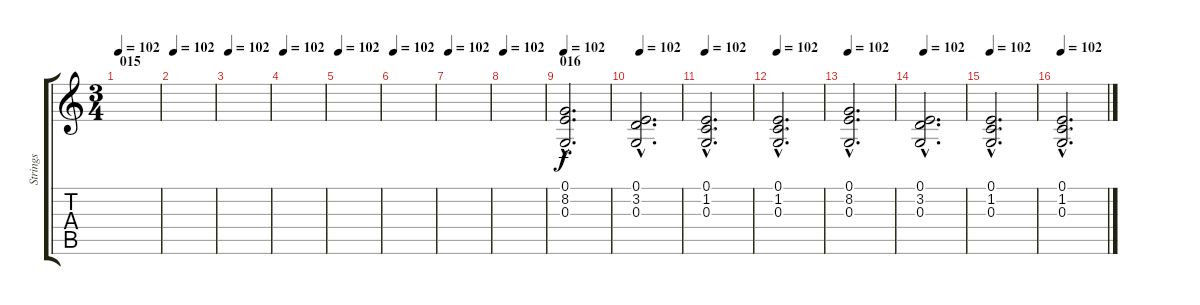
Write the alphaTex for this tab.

\track ("Strings" "Strings") {instrument synthstrings1}
\staff {score tabs}
\tuning (E4 B3 G3 D3 A2 E2) {hide}
\ts (3 4)
\section ("" "015")
\tempo 102
\clef g2
\ks c
|
\tempo 102
|
\tempo 102
|
\tempo 102
|
\tempo 102
|
\tempo 102
|
\tempo 102
|
\tempo 102
|
\section ("" "016")
\tempo 102
(0.1{hac} 8.2{hac} 0.3{hac}).2{d} |
\tempo 102
(0.1{hac} 3.2{hac} 0.3{hac}).2{d} |
\tempo 102
(0.1{hac} 1.2{hac} 0.3{hac}).2{d} |
\tempo 102
(0.1{hac} 1.2{hac} 0.3{hac}).2{d} |
\tempo 102
(0.1{hac} 8.2{hac} 0.3{hac}).2{d} |
\tempo 102
(0.1{hac} 3.2{hac} 0.3{hac}).2{d} |
\tempo 102
(0.1{hac} 1.2{hac} 0.3{hac}).2{d} |
\tempo 102
(0.1{hac} 1.2{hac} 0.3{hac}).2{d}
